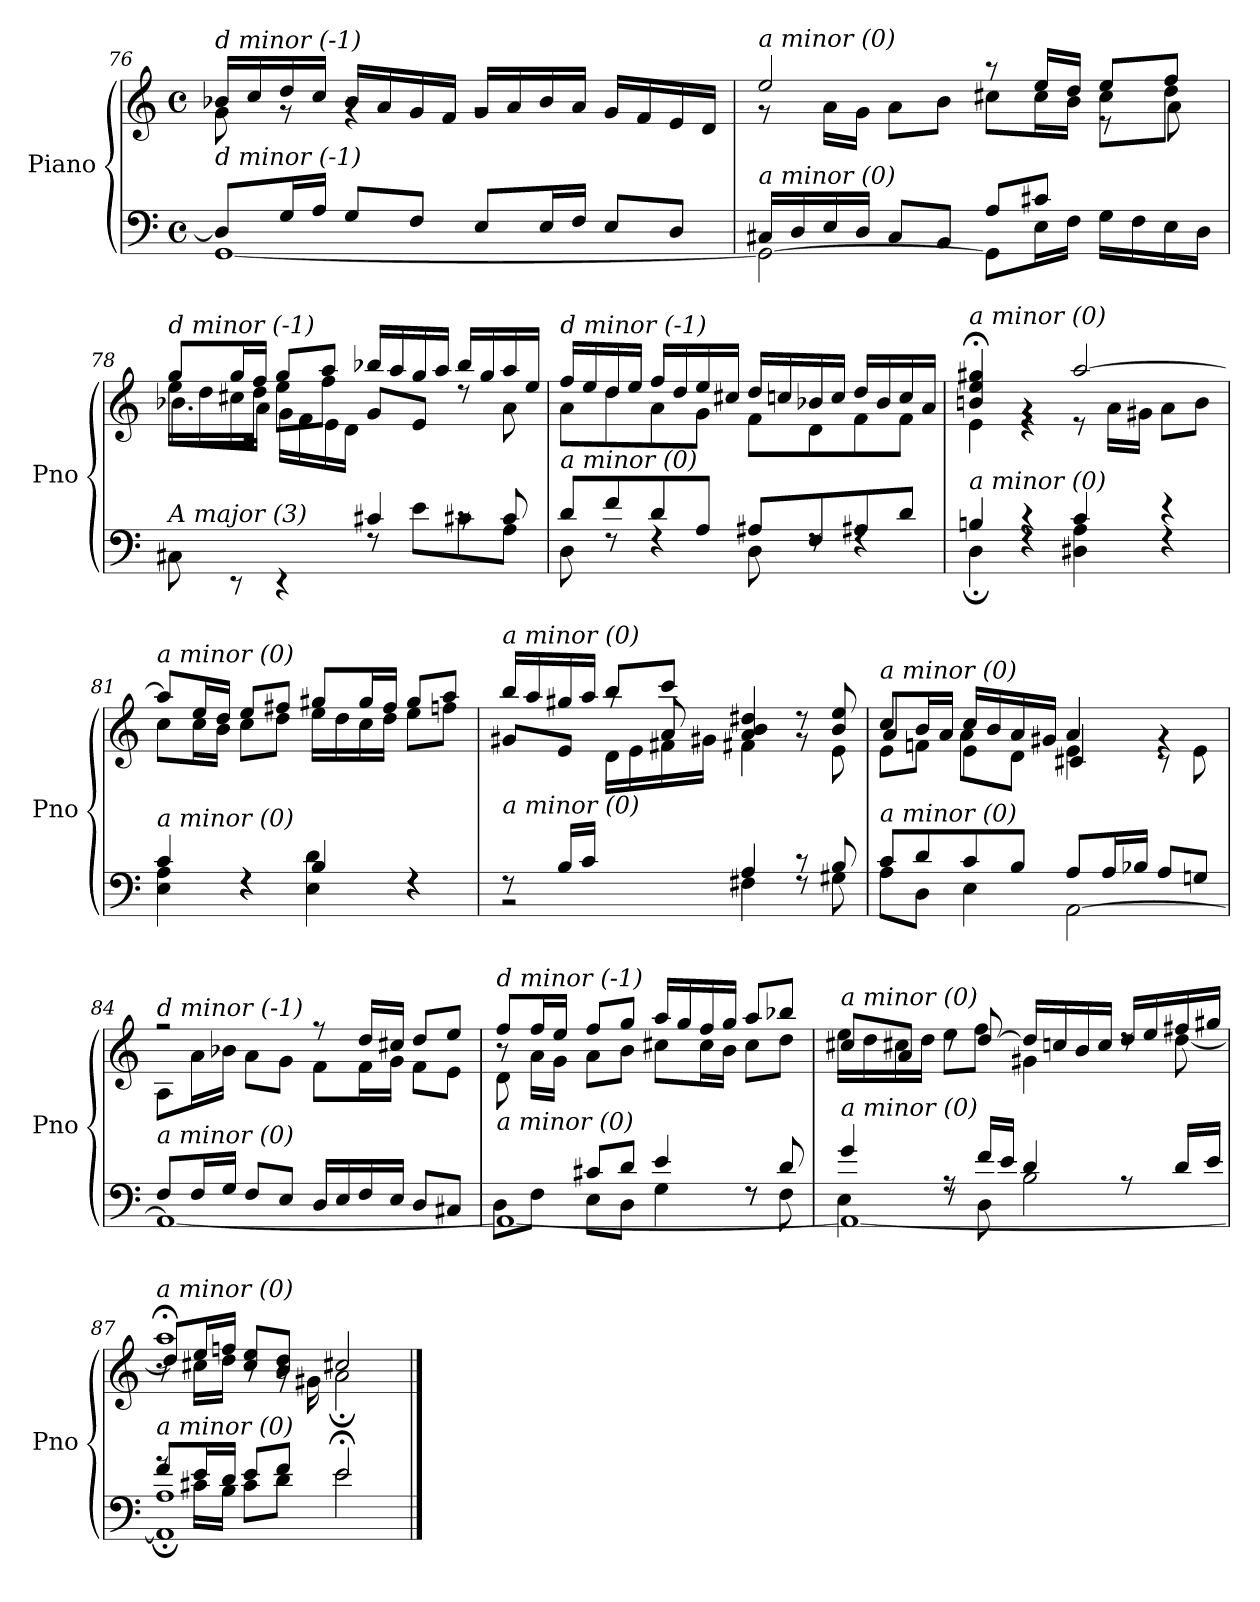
**kern	**kern
*part1	*part1
*staff2	*staff1
*I"Piano	*
*I'Pno	*
!!LO:LB:g=z
*clefF4	*clefG2
*k[]	*k[]
*M4/4	*M4/4
*met(c)	*met(c)
=76	=76
*^	*^
!	!	!LO:TX:i:t=d minor (-1)	!
!LO:TX:i:t=d minor (-1)	!	!	!
8D/L]	[1GG	16b-X/LL	8g\
.	.	16cc/	.
16G/L	.	16dd/	8rg
16A/JJ	.	16cc/JJ	.
8G/L	.	16b-/LL	4rg
.	.	16a/	.
8F/J	.	16g/	.
.	.	16f/JJ	.
8E/L	.	16g/LL	2rg
.	.	16a/	.
16E/L	.	16b-/	.
16F/JJ	.	16a/JJ	.
8E/L	.	16g/LL	.
.	.	16f/	.
8D/J	.	16e/	.
.	.	16d/JJ	.
!!LO:LB:g=z
=77	=77	=77	=77
*	*^	*^	*^
!	!	!	!LO:TX:i:t=a minor (0)	!	!	!
!LO:TX:i:t=a minor (0)	!	!	!	!	!	!
2.ryy	16C#X/LL	2GG\_	2ee/	8r	2.ryy	2.ryy
.	16D/	.	.	.	.	.
.	16E/	.	.	16a\LL	.	.
.	16D/JJ	.	.	16g\JJ	.	.
.	8C#/L	.	.	8a\L	.	.
.	8BB/J	.	.	8b\J	.	.
.	8A/L	8GG\L]	8r	8cc#X\L	.	.
.	8c#X/J	16E\L	16ee/LL	16cc#\L	.	.
.	.	16F\JJ	16dd/JJ	16b\JJ	.	.
4ryy	16G\LL	4ryy	8ee/L	8cc#\L	8re	4ryy
.	16F\	.	.	.	.	.
.	16E\	.	8ff/J	8dd\J	8a\	.
.	16D\JJ	.	.	.	.	.
=78	=78	=78	=78	=78	=78	=78
!	!	!	!LO:TX:i:t=d minor (-1)	!	!	!
!LO:TX:i:t=A major (3)	!	!	!	!	!	!
2ryy	8C#X\	2ryy	8gg/L	16ee\LL	8.b-X\L	2ryy
.	.	.	.	16dd\	.	.
.	8rEE	.	16gg/L	16cc#X\	.	.
.	.	.	16ff/JJ	16dd\JJ	16a\Jk	.
.	4rEE	.	8gg/L	8ee\L	16g\LL	.
.	.	.	.	.	16f\	.
.	.	.	8aa/J	8ff\J	16e\	.
.	.	.	.	.	16d\JJ	.
2ryy	4c#X/	8rF	16bb-X/LL	8g/L	2ryy	2ryy
.	.	.	16aa/	.	.	.
.	.	8e\L	16gg/	8e/J	.	.
.	.	.	16aa/JJ	.	.	.
.	8rc	8c#X\	16bb-/LL	8rdd	.	.
.	.	.	16gg/	.	.	.
.	8c#/	8A\J	16aa/	8a\	.	.
.	.	.	16ee/JJ	.	.	.
*	*v	*v	*	*	*	*
*	*	*	*v	*v	*v
!!LO:LB:g=z
=79	=79	=79	=79
!	!	!LO:TX:i:t=d minor (-1)	!
!LO:TX:i:t=a minor (0)	!	!	!
8d/L	8D\	16ff/LL	8a\L
.	.	16ee/	.
8f/	8rF	16dd/	8dd\
.	.	16ee/JJ	.
8d/	4rF	16ff/LL	8a\
.	.	16dd/	.
8A/J	.	16ee/	8g\J
.	.	16cc#X/JJ	.
8A#Xi/L	8D\	16dd/LL	8f\L
.	.	16ccn/	.
8F/	8rF	16b-X/	8d\
.	.	16cc/JJ	.
8A#Xi/	4rF	16dd/LL	8f\
.	.	16b-/	.
8d/J	.	16cc/	8f\J
.	.	16a/JJ	.
=80	=80	=80	=80
!	!	!LO:TX:i:t=a minor (0)	!
!LO:TX:i:t=a minor (0)	!	!	!
4Bn/	4D;\	4bn/;< 4ee/;< 4gg#X/;<	4e\
4r	4rF	4rg	4r
4c/	4D#X\ 4A\	[2aa/	8r
.	.	.	16a\LL
.	.	.	16g#X\JJ
4r	4rF	.	8a\L
.	.	.	8b\J
=81	=81	=81	=81
!	!	!LO:TX:i:t=a minor (0)	!
!LO:TX:i:t=a minor (0)	!	!	!
4c/	4E\ 4A\	8aa/L]	8cc\L
.	.	16ee/L	16cc\L
.	.	16dd/JJ	16b\JJ
4rF	4rF	8ee/L	8cc\L
.	.	8ff#X/J	8dd\J
4B/	4E\ 4d\	8gg#X/L	16ee\LL
.	.	.	16dd\
.	.	16gg#/L	16cc\
.	.	16ff#/JJ	16dd\JJ
4rF	4rF	8gg#/L	8ee\L
.	.	8aa/J	8ffn\J
!!LO:PB:g=z
=82	=82	=82	=82
*	*	*	*^
!	!	!LO:TX:i:t=a minor (0)	!	!
!LO:TX:i:t=a minor (0)	!	!	!	!
8rF	2r	16bb/LL	8g#X/L	4ryy
.	.	16aa/	.	.
16B/LL	.	16gg#X/	8e/J	.
16c/JJ	.	16aa/JJ	.	.
4ryy	.	8bb/L	8raa	16d\LL
.	.	.	.	16e\
.	.	8ccc/J	8a/	16f#X\
.	.	.	.	16g#X\JJ
4A/	4F#X\	4a/ 4b/ 4dd#X/	4f#X\	2ryy
8r	8rF	8rg	8rdd	.
8B/	8G#X\	8b/ 8ee/	8e\	.
=83	=83	=83	=83	=83
*	*^	*	*	*
!	!	!	!LO:TX:i:t=a minor (0)	!	!
!LO:TX:i:t=a minor (0)	!	!	!	!	!
2.ryy	8c/L	8A\L	8cc/L	8e\L	4a/
.	8d/	8D\J	16b/L	8fn\J	.
.	.	.	16a/JJ	.	.
.	8c/	4E\	16cc/LL	4e\	8a\L
.	.	.	16b/	.	.
.	8B/J	.	16a/	.	8d\J
.	.	.	16g#X/JJ	.	.
.	8A/L	[2AA\	4a/	4e\	4c#X/
.	16A/L	.	.	.	.
.	16B-Xj/JJ	.	.	.	.
4ryy	8A/L	.	4rg	8r	4ryy
.	8Gn/J	.	.	8e\	.
*	*v	*v	*	*	*
*	*	*	*v	*v
=84	=84	=84	=84
!	!	!LO:TX:i:t=d minor (-1)	!
!LO:TX:i:t=a minor (0)	!	!	!
8F/L	1AA_	2r	8A\L
16F/L	.	.	16a\L
16G/JJ	.	.	16b-X\JJ
8F/L	.	.	8a\L
8E/J	.	.	8g\J
16D/LL	.	8r	8f\L
16E/	.	.	.
16F/	.	16dd/LL	16f\L
16E/JJ	.	16cc#X/JJ	16g\JJ
8D/L	.	8dd/L	8f\L
8C#X/J	.	8ee/J	8e\J
!!LO:LB:g=z
=85	=85	=85	=85
*	*^	*	*^
!	!	!	!LO:TX:i:t=d minor (-1)	!	!
!LO:TX:i:t=a minor (0)	!	!	!	!	!
8ryy	1AA_	8D\L	8ff/L	8r	8d\L
16A/L	.	8F\J	16ff/L	16a\LL	2..ryy
16B/JJ	.	.	16ee/JJ	16g\JJ	.
8c#X/L	.	8E\L	8ff/L	8a\L	.
8d/J	.	8D\J	8gg/J	8b\J	.
4e/	.	4G\	16aa/LL	8cc#X\L	.
.	.	.	16gg/	.	.
.	.	.	16ff/	16cc#\L	.
.	.	.	16gg/JJ	16b\JJ	.
8rF	.	8rF	8aa/L	8cc#\L	.
8d/	.	8F\	8bb-X/J	8dd\J	.
*	*	*	*	*v	*v
=86	=86	=86	=86	=86
!	!	!	!LO:TX:i:t=a minor (0)	!
!LO:TX:i:t=a minor (0)	!	!	!	!
4g/	1AA_	4E\	8cc#X/L	16ee\LL
.	.	.	.	16dd\
.	.	.	8a/J	16cc#X\
.	.	.	.	16dd\JJ
8rA	.	8rF	8rdd	8ee\L
16f/LL	.	8D\	[8dd/	8ff\J
16e/JJ	.	.	.	.
4d/	.	2B\	16dd/LL]	4g#X\
.	.	.	16ccn/	.
.	.	.	16b/	.
.	.	.	16cc/JJ	.
8rA	.	.	16dd/LL	8rdd
.	.	.	16ee/	.
16d/LL	.	.	16ff#X/	[8dd\
16e/JJ	.	.	16gg#X/JJ	.
=87	=87	=87	=87	=87
*	*	*	*	*^
!	!	!	!LO:TX:i:t=a minor (0)	!	!
!LO:TX:i:t=a minor (0)	!	!	!	!	!
8f/L	1AA]; 1A;	8rg	1aa;<	8dd/L]	8r
16e/L	.	16c#X\LL	.	16ee/L	16cc#X\LL
16d/JJ	.	16B\JJ	.	16ffn/JJ	16dd\JJ
8e/L	.	8c#\L	.	8cc#/ 8ee/L	8r
8f/J	.	8d\J	.	8b/ 8dd/J	16r
.	.	.	.	.	16g#X\
2e/	.	2e;\	.	2cc#X;</	2a\
*v	*v	*v	*	*	*
*	*v	*v	*v
==	==
*-	*-
